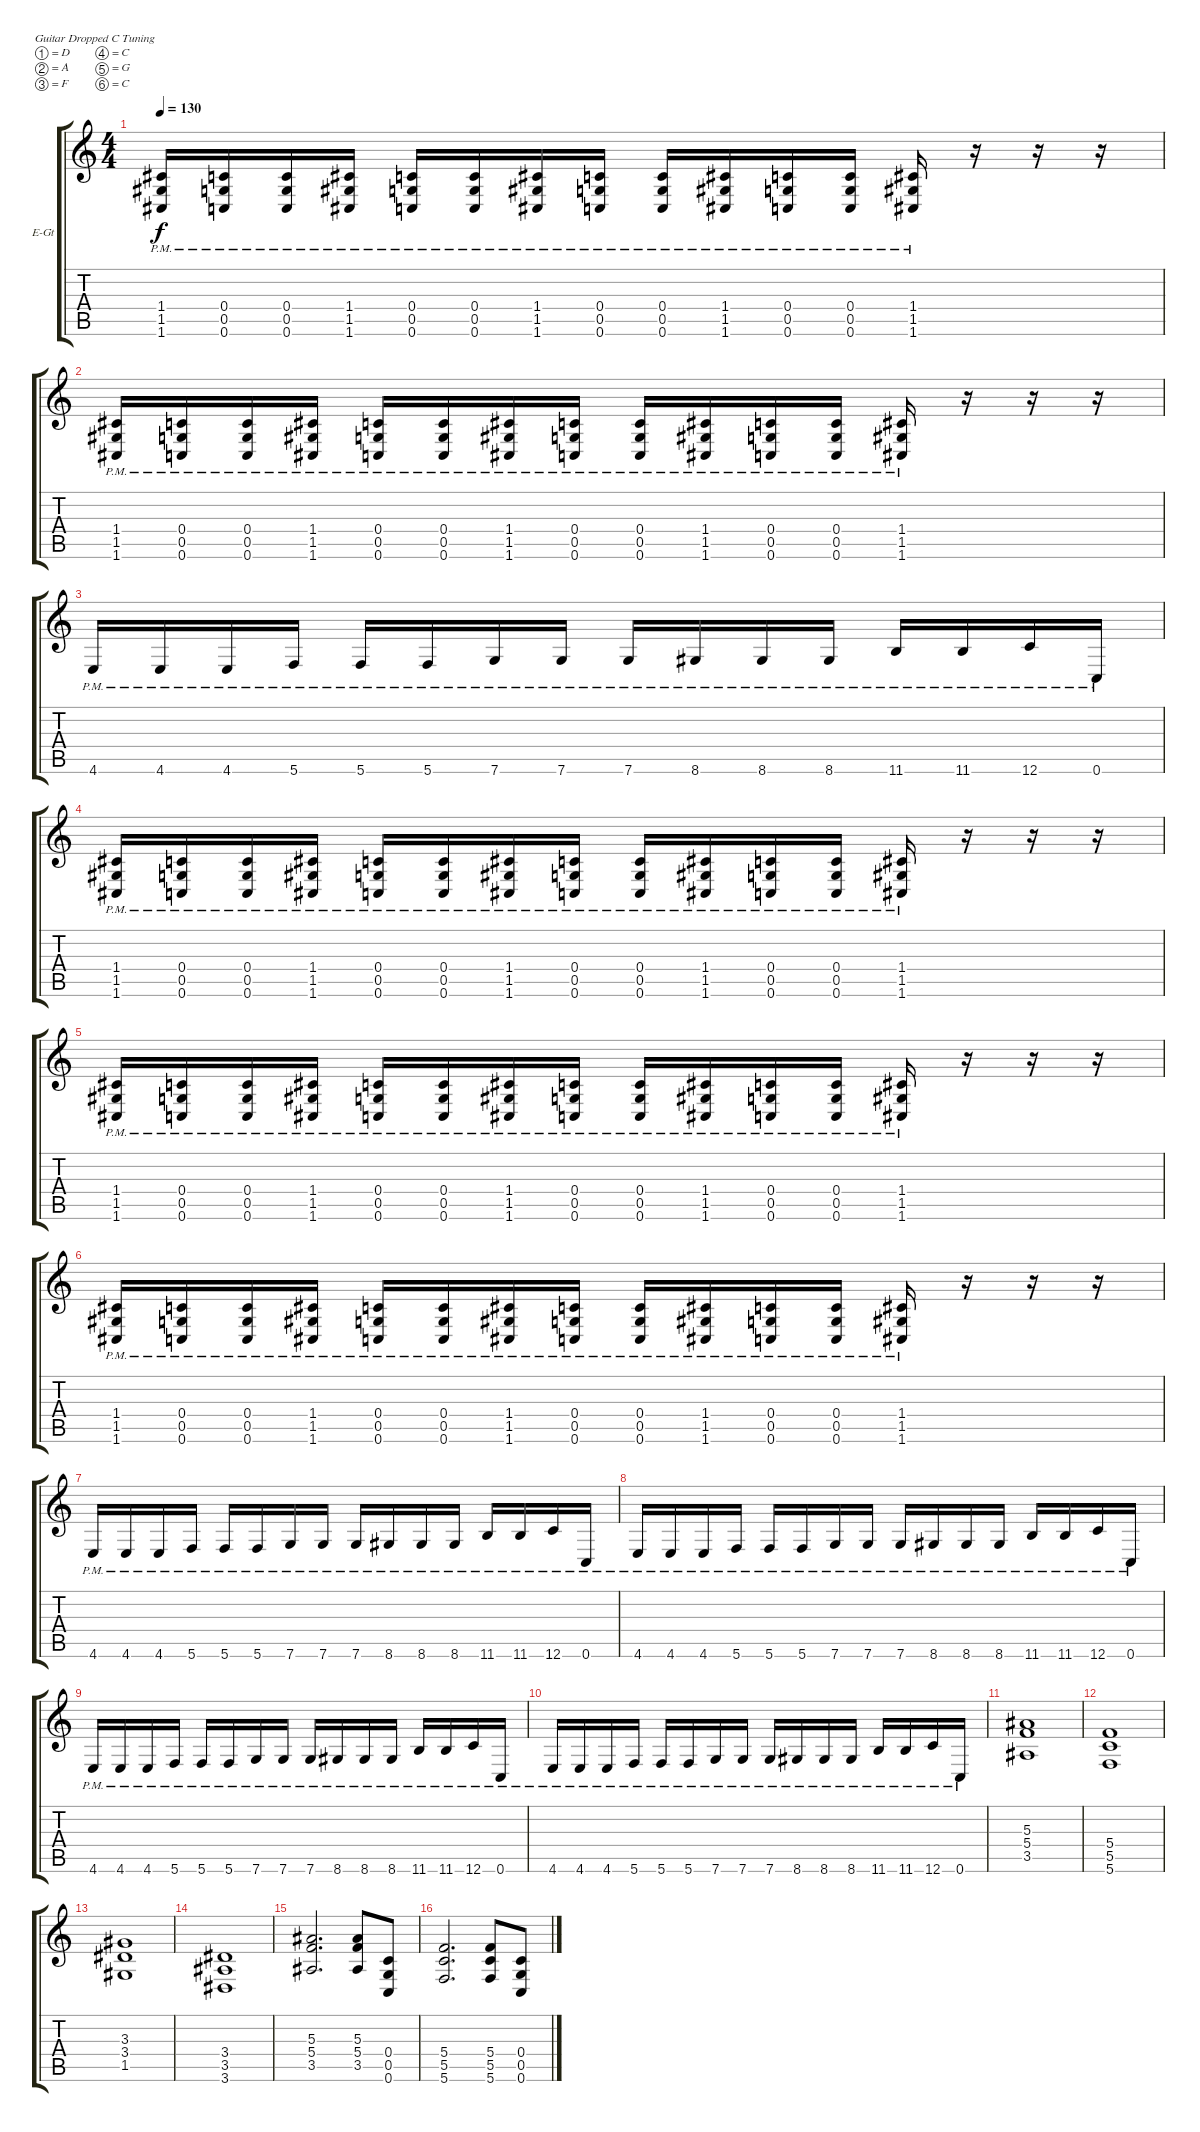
\bracketExtendMode groupsimilarinstruments
\firstSystemTrackNameOrientation horizontal
\otherSystemsTrackNameOrientation horizontal
\track ("Guitar 2" "E-Gt") {instrument distortionguitar}
\staff {score tabs}
\tuning (D4 A3 F3 C3 G2 C2)
\ts (4 4)
\tempo 130
\clef g2
\scale
0.333333
\ks c
(1.6{pm} 1.5{pm} 1.4).16{dy f} (0.6{pm} 0.5{pm} 0.4).16 (0.6{pm} 0.5{pm} 0.4).16 (1.6{pm} 1.5{pm} 1.4).16 (0.6{pm} 0.5{pm} 0.4).16 (0.6{pm} 0.5{pm} 0.4).16 (1.6{pm} 1.5{pm} 1.4).16 (0.6{pm} 0.5{pm} 0.4).16 (0.6{pm} 0.5{pm} 0.4).16 (1.6{pm} 1.5{pm} 1.4).16 (0.6{pm} 0.5{pm} 0.4).16 (0.6{pm} 0.5{pm} 0.4).16 (1.6{pm} 1.5{pm} 1.4).16 r.16 r.16 r.16 |
\scale
0.333333 (1.6{pm} 1.5{pm} 1.4).16 (0.6{pm} 0.5{pm} 0.4).16 (0.6{pm} 0.5{pm} 0.4).16 (1.6{pm} 1.5{pm} 1.4).16 (0.6{pm} 0.5{pm} 0.4).16 (0.6{pm} 0.5{pm} 0.4).16 (1.6{pm} 1.5{pm} 1.4).16 (0.6{pm} 0.5{pm} 0.4).16 (0.6{pm} 0.5{pm} 0.4).16 (1.6{pm} 1.5{pm} 1.4).16 (0.6{pm} 0.5{pm} 0.4).16 (0.6{pm} 0.5{pm} 0.4).16 (1.6{pm} 1.5{pm} 1.4).16 r.16 r.16 r.16 |
\scale
0.333333 4.6{pm}.16 4.6{pm}.16 4.6{pm}.16 5.6{pm}.16 5.6{pm}.16 5.6{pm}.16 7.6{pm}.16 7.6{pm}.16 7.6{pm}.16 8.6{pm}.16 8.6{pm}.16 8.6{pm}.16 11.6{pm}.16 11.6{pm}.16 12.6{pm}.16 0.6{pm}.16 |
\scale
0.333333 (1.6{pm} 1.5{pm} 1.4).16 (0.6{pm} 0.5{pm} 0.4).16 (0.6{pm} 0.5{pm} 0.4).16 (1.6{pm} 1.5{pm} 1.4).16 (0.6{pm} 0.5{pm} 0.4).16 (0.6{pm} 0.5{pm} 0.4).16 (1.6{pm} 1.5{pm} 1.4).16 (0.6{pm} 0.5{pm} 0.4).16 (0.6{pm} 0.5{pm} 0.4).16 (1.6{pm} 1.5{pm} 1.4).16 (0.6{pm} 0.5{pm} 0.4).16 (0.6{pm} 0.5{pm} 0.4).16 (1.6{pm} 1.5{pm} 1.4).16 r.16 r.16 r.16 |
\scale
0.333333 (1.6{pm} 1.5{pm} 1.4).16 (0.6{pm} 0.5{pm} 0.4).16 (0.6{pm} 0.5{pm} 0.4).16 (1.6{pm} 1.5{pm} 1.4).16 (0.6{pm} 0.5{pm} 0.4).16 (0.6{pm} 0.5{pm} 0.4).16 (1.6{pm} 1.5{pm} 1.4).16 (0.6{pm} 0.5{pm} 0.4).16 (0.6{pm} 0.5{pm} 0.4).16 (1.6{pm} 1.5{pm} 1.4).16 (0.6{pm} 0.5{pm} 0.4).16 (0.6{pm} 0.5{pm} 0.4).16 (1.6{pm} 1.5{pm} 1.4).16 r.16 r.16 r.16 |
\scale
0.333333 (1.6{pm} 1.5{pm} 1.4).16 (0.6{pm} 0.5{pm} 0.4).16 (0.6{pm} 0.5{pm} 0.4).16 (1.6{pm} 1.5{pm} 1.4).16 (0.6{pm} 0.5{pm} 0.4).16 (0.6{pm} 0.5{pm} 0.4).16 (1.6{pm} 1.5{pm} 1.4).16 (0.6{pm} 0.5{pm} 0.4).16 (0.6{pm} 0.5{pm} 0.4).16 (1.6{pm} 1.5{pm} 1.4).16 (0.6{pm} 0.5{pm} 0.4).16 (0.6{pm} 0.5{pm} 0.4).16 (1.6{pm} 1.5{pm} 1.4).16 r.16 r.16 r.16 |
\scale
0.333333 4.6{pm}.16 4.6{pm}.16 4.6{pm}.16 5.6{pm}.16 5.6{pm}.16 5.6{pm}.16 7.6{pm}.16 7.6{pm}.16 7.6{pm}.16 8.6{pm}.16 8.6{pm}.16 8.6{pm}.16 11.6{pm}.16 11.6{pm}.16 12.6{pm}.16 0.6{pm}.16 |
\scale
0.333333 4.6{pm}.16 4.6{pm}.16 4.6{pm}.16 5.6{pm}.16 5.6{pm}.16 5.6{pm}.16 7.6{pm}.16 7.6{pm}.16 7.6{pm}.16 8.6{pm}.16 8.6{pm}.16 8.6{pm}.16 11.6{pm}.16 11.6{pm}.16 12.6{pm}.16 0.6{pm}.16 |
\scale
0.333333 4.6{pm}.16 4.6{pm}.16 4.6{pm}.16 5.6{pm}.16 5.6{pm}.16 5.6{pm}.16 7.6{pm}.16 7.6{pm}.16 7.6{pm}.16 8.6{pm}.16 8.6{pm}.16 8.6{pm}.16 11.6{pm}.16 11.6{pm}.16 12.6{pm}.16 0.6{pm}.16 |
\scale
0.333333 4.6{pm}.16 4.6{pm}.16 4.6{pm}.16 5.6{pm}.16 5.6{pm}.16 5.6{pm}.16 7.6{pm}.16 7.6{pm}.16 7.6{pm}.16 8.6{pm}.16 8.6{pm}.16 8.6{pm}.16 11.6{pm}.16 11.6{pm}.16 12.6{pm}.16 0.6{pm}.16 |
\scale
0.333333 (5.4 3.5 5.3).1 |
\scale
0.333333 (5.4 5.5 5.6).1 |
\scale
0.333333 (3.4 1.5 3.3).1 |
\scale
0.333333 (3.4 3.5 3.6).1 |
\scale
0.333333 (5.4 3.5 5.3).2{d} (3.5 5.4 5.3).8 (0.4 0.5 0.6).8 |
\scale
0.333333 (5.4 5.5 5.6).2{d} (5.4 5.5 5.6).8 (0.6 0.5 0.4).8
